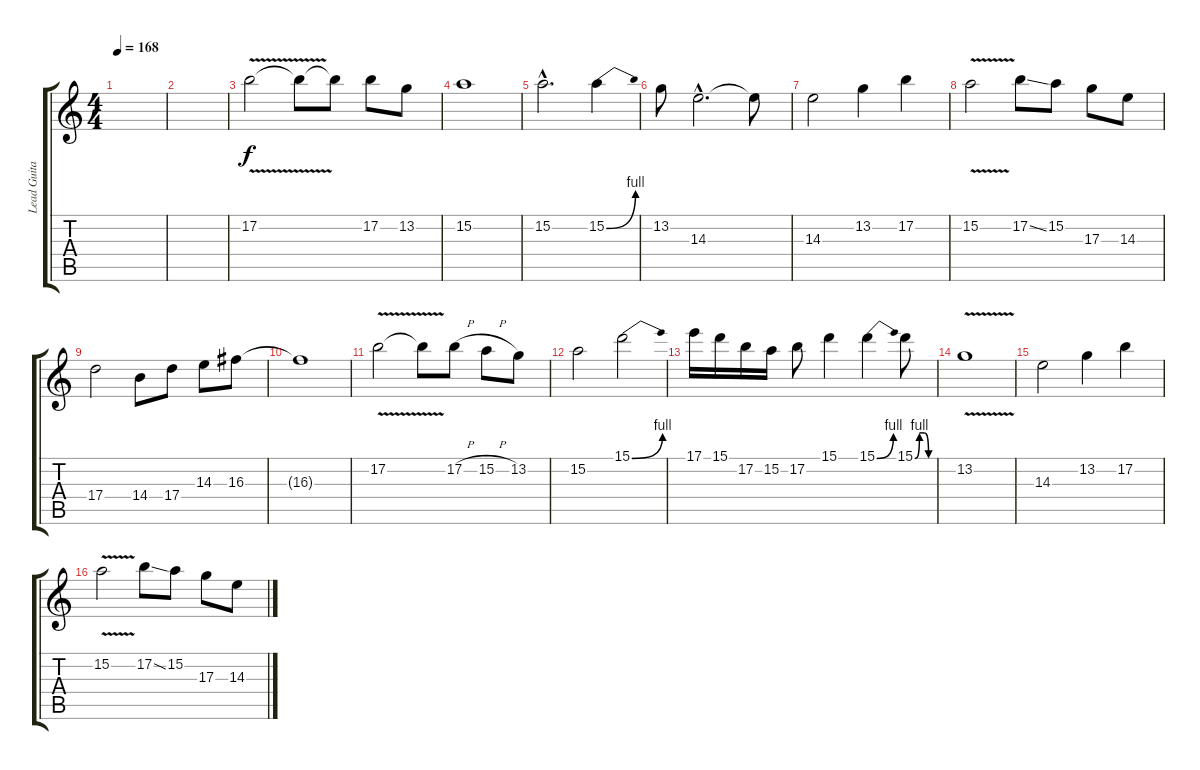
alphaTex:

\track ("Lead Guitar I" "Lead Guita") {instrument distortionguitar}
\staff {score tabs}
\tuning (B3 Gb3 D3 A2 E2 B1) {hide}
\ts (4 4)
\tempo 168
\clef g2
\ks c
|
|
17.2{v}.2 17.2{t}.8 17.2{t}.8 17.2.8 13.2.8 |
15.2.1 |
15.2{hac}.2{d} 15.2{be (bend 0 0 60 4)}.4 |
13.2.8 14.3{hac}.2{d} 14.3{t}.8 |
14.3.2 13.2.4 17.2.4 |
15.2{v}.2 17.2{ss}.8 15.2.8 17.3.8 14.3.8 |
17.4.2 14.4.8 17.4.8 14.3.8 16.3.8 |
16.3{t}.1 |
17.2{v}.2 17.2{t}.8 17.2{h}.8 15.2{h}.8 13.2.8 |
15.2.2 15.1{be (bend 0 0 60 4)}.2 |
17.1.16 15.1.16 17.2.16 15.2.16 17.2.8 15.1.4 15.1{be (bend 0 0 60 4)}.4 15.1{be (custom 0 0 15 4 30 4 45 0 60 0)}.8 |
13.2{v}.1 |
14.3.2 13.2.4 17.2.4 |
15.2{v}.2 17.2{ss}.8 15.2.8 17.3.8 14.3.8
